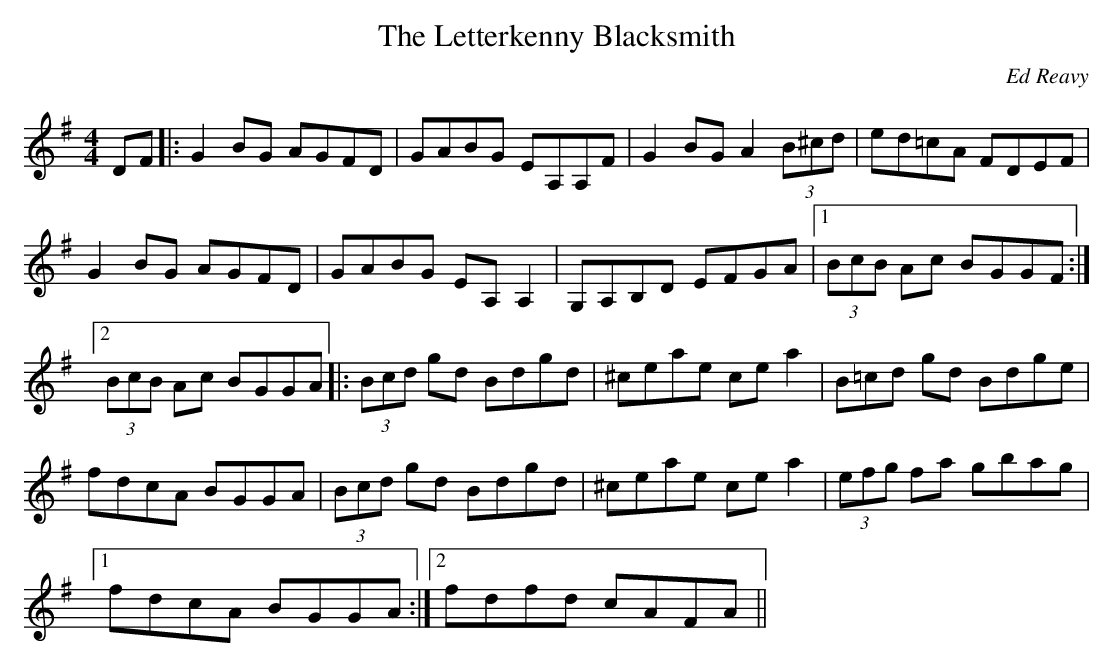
X:1
T:The Letterkenny Blacksmith
C:Ed Reavy
M:4/4
L:1/8
K:G
DF|:G2 BG AGFD|GABG EA,A,F|G2 BG A2 (3B^cd|ed=cA FDEF|
G2 BG AGFD|GABG EA,A,2|G,A,B,D EFGA|1(3BcB Ac BGGF:|
[2(3BcB Ac BGGA|:(3Bcd gd Bdgd|^ceae ce a2|B=cd gd Bdge|
fdcA BGGA|(3Bcd gd Bdgd|^ceae ce a2|(3efg fa gbag|
[1fdcA BGGA:|2fdfd cAFA||
